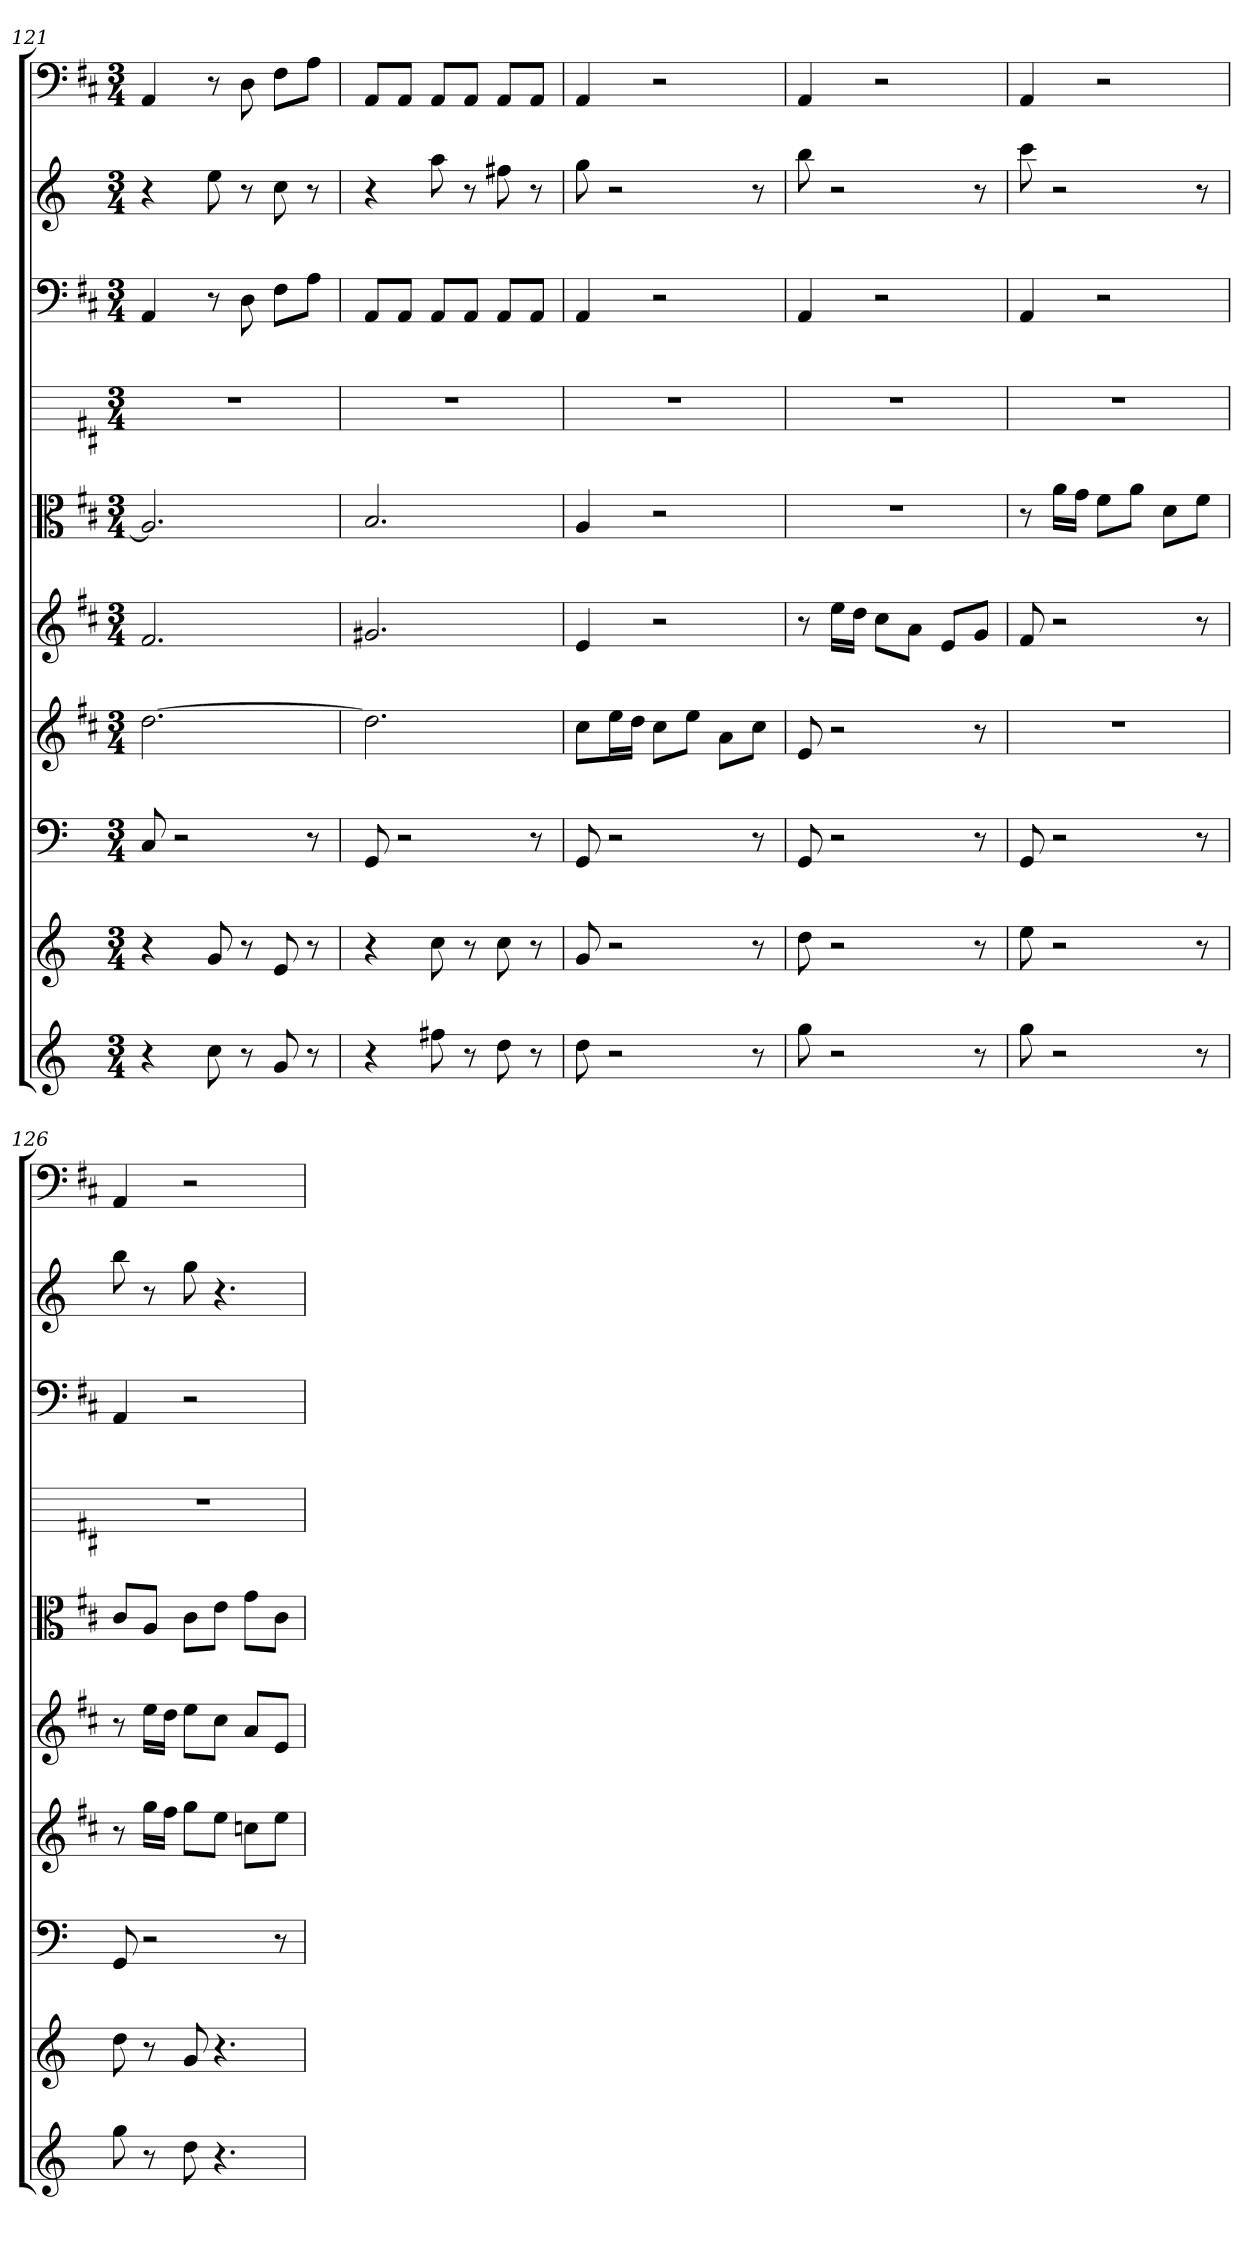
**kern	**kern	**kern	**kern	**kern	**kern	**kern	**kern	**kern	**kern
*part10	*part9	*part8	*part7	*part6	*part5	*part4	*part3	*part2	*part1
*staff10	*staff9	*staff8	*staff7	*staff6	*staff5	*staff4	*staff3	*staff2	*staff1
*	*	*clefF4	*	*	*clefC3	*	*clefF4	*	*clefF4
*k[]	*k[]	*k[]	*k[f#c#]	*k[f#c#]	*k[f#c#]	*k[f#c#]	*k[f#c#]	*k[]	*k[f#c#]
*M3/4	*M3/4	*M3/4	*M3/4	*M3/4	*M3/4	*M3/4	*M3/4	*M3/4	*M3/4
=121	=121	=121	=121	=121	=121	=121	=121	=121	=121
4r	4r	8C	[2.dd	2.f#	2.A]	2.r	4AA	4r	4AA
.	.	2r	.	.	.	.	.	.	.
8cc	8g	.	.	.	.	.	8r	8ee	8r
8r	8r	.	.	.	.	.	8D	8r	8D
8g	8e	.	.	.	.	.	8F#\L	8cc	8F#\L
8r	8r	8r	.	.	.	.	8A\J	8r	8A\J
=122	=122	=122	=122	=122	=122	=122	=122	=122	=122
4r	4r	8GG	2.dd]	2.g#X	2.B	2.r	8AA/L	4r	8AA/L
.	.	2r	.	.	.	.	8AA/J	.	8AA/J
8ff#X	8cc	.	.	.	.	.	8AA/L	8aa	8AA/L
8r	8r	.	.	.	.	.	8AA/J	8r	8AA/J
8dd	8cc	.	.	.	.	.	8AA/L	8ff#X	8AA/L
8r	8r	8r	.	.	.	.	8AA/J	8r	8AA/J
=123	=123	=123	=123	=123	=123	=123	=123	=123	=123
8dd	8g	8GG	8cc#L	4e	4A	2.r	4AA	8gg	4AA
2r	2r	2r	16eeL	.	.	.	.	2r	.
.	.	.	16ddJJ	.	.	.	.	.	.
.	.	.	8cc#L	2r	2r	.	2r	.	2r
.	.	.	8eeJ	.	.	.	.	.	.
.	.	.	8aL	.	.	.	.	.	.
8r	8r	8r	8cc#J	.	.	.	.	8r	.
=124	=124	=124	=124	=124	=124	=124	=124	=124	=124
8gg	8dd	8GG	8e	8r	2.r	2.r	4AA	8bb	4AA
2r	2r	2r	2r	16eeLL	.	.	.	2r	.
.	.	.	.	16ddJJ	.	.	.	.	.
.	.	.	.	8cc#L	.	.	2r	.	2r
.	.	.	.	8aJ	.	.	.	.	.
.	.	.	.	8eL	.	.	.	.	.
8r	8r	8r	8r	8gJ	.	.	.	8r	.
=125	=125	=125	=125	=125	=125	=125	=125	=125	=125
8gg	8ee	8GG	2.r	8f#	8r	2.r	4AA	8ccc	4AA
2r	2r	2r	.	2r	16a\LL	.	.	2r	.
.	.	.	.	.	16g\JJ	.	.	.	.
.	.	.	.	.	8f#\L	.	2r	.	2r
.	.	.	.	.	8a\J	.	.	.	.
.	.	.	.	.	8d\L	.	.	.	.
8r	8r	8r	.	8r	8f#\J	.	.	8r	.
=126	=126	=126	=126	=126	=126	=126	=126	=126	=126
8gg	8dd	8GG	8r	8r	8c#/L	2.r	4AA	8bb	4AA
8r	8r	2r	16ggLL	16eeLL	8A/J	.	.	8r	.
.	.	.	16ff#JJ	16ddJJ	.	.	.	.	.
8dd	8g	.	8ggL	8eeL	8c#\L	.	2r	8gg	2r
4.r	4.r	.	8eeJ	8cc#J	8e\J	.	.	4.r	.
.	.	.	8ccnL	8aL	8g\L	.	.	.	.
.	.	8r	8eeJ	8eJ	8c#\J	.	.	.	.
=	=	=	=	=	=	=	=	=	=
*-	*-	*-	*-	*-	*-	*-	*-	*-	*-
